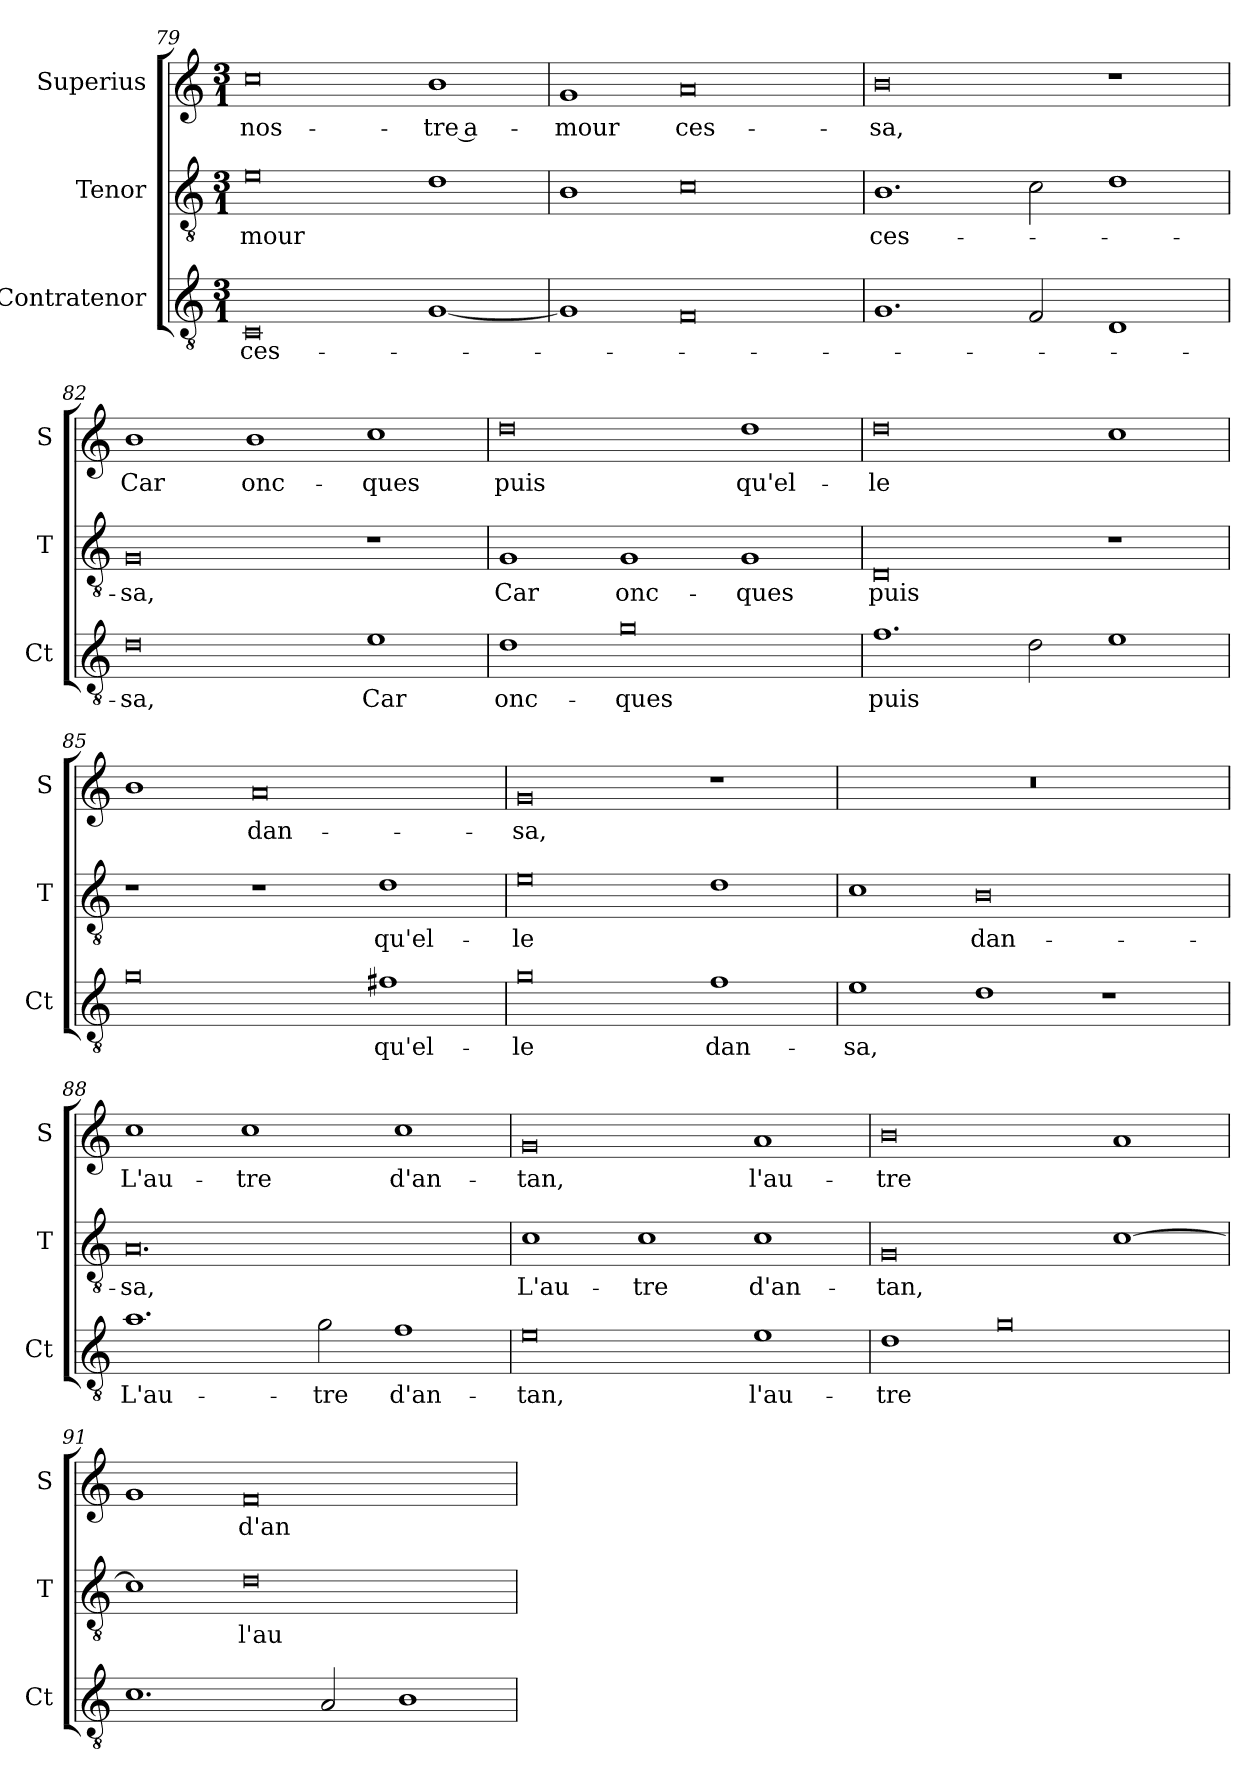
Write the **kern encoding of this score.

**kern	**text	**kern	**text	**kern	**text
*part3	*part3	*part2	*part2	*part1	*part1
*staff3	*staff3	*staff2	*staff2	*staff1	*staff1
*I"Contratenor	*	*I"Tenor	*	*I"Superius	*
*I'Ct	*	*I'T	*	*I'S	*
*clefGv2	*	*clefGv2	*	*clefG2	*
*k[]	*	*k[]	*	*k[]	*
*M3/1	*	*M3/1	*	*M3/1	*
=79	=79	=79	=79	=79	=79
0C	ces-	0e	-mour	0cc	nos-
[1G	.	1d	.	1b	-tre a-
=80	=80	=80	=80	=80	=80
1G]	.	1B	.	1g	-mour
0F	.	0c	.	0a	ces-
=81	=81	=81	=81	=81	=81
1.G	.	1.B	ces-	0b	-sa,
2F	.	2c	.	.	.
1D	.	1d	.	1r	.
=82	=82	=82	=82	=82	=82
0d	-sa,	0G	-sa,	1b	Car
.	.	.	.	1b	onc-
1e	Car	1r	.	1cc	-ques
=83	=83	=83	=83	=83	=83
1d	onc-	1G	Car	0dd	puis
0g	-ques	1G	onc-	.	.
.	.	1G	-ques	1dd	qu'el-
=84	=84	=84	=84	=84	=84
1.f	puis	0D	puis	0dd	-le
2d	.	.	.	.	.
1e	.	1r	.	1cc	.
=85	=85	=85	=85	=85	=85
0g	.	1r	.	1b	.
.	.	1r	.	0a	dan-
1f#X	qu'el-	1d	qu'el-	.	.
=86	=86	=86	=86	=86	=86
0g	-le	0e	-le	0g	-sa,
1f	dan-	1d	.	1r	.
=87	=87	=87	=87	=87	=87
1e	-sa,	1c	.	0.r	.
1d	.	0B	dan-	.	.
1r	.	.	.	.	.
=88	=88	=88	=88	=88	=88
1.a	L'au-	0.A	-sa,	1cc	L'au-
.	.	.	.	1cc	-tre
2g	-tre	.	.	.	.
1f	d'an-	.	.	1cc	d'an-
=89	=89	=89	=89	=89	=89
0e	-tan,	1c	L'au-	0g	-tan,
.	.	1c	-tre	.	.
1e	l'au-	1c	d'an-	1a	l'au-
=90	=90	=90	=90	=90	=90
1d	-tre	0G	-tan,	0b	-tre
0g	.	.	.	.	.
.	.	[1c	.	1a	.
=91	=91	=91	=91	=91	=91
1.c	.	1c]	.	1g	.
.	.	0d	l'au-	0f	d'an-
2A	.	.	.	.	.
1B	.	.	.	.	.
=	=	=	=	=	=
*-	*-	*-	*-	*-	*-
